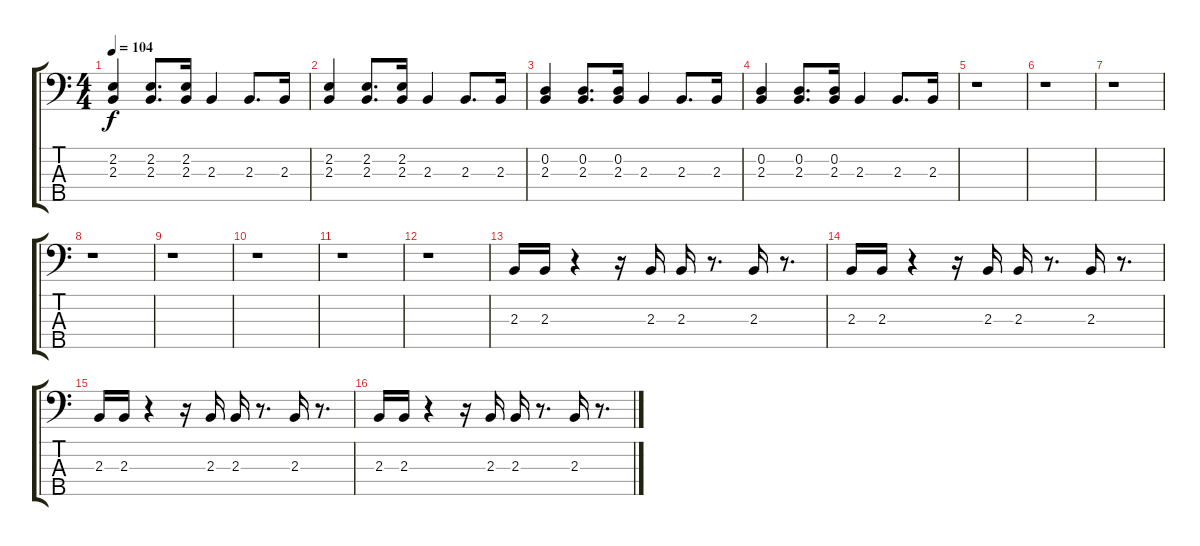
\track "" {instrument electricguitarmuted}
\staff {score tabs}
\tuning (G2 D2 A1 E1 B0) {hide}
\ts (4 4)
\tempo 104
\clef f4
\ks c
(2.2 2.3).4{dy f} (2.2 2.3).8{d} (2.2 2.3).16 2.3.4 2.3.8{d} 2.3.16 |
(2.2 2.3).4 (2.2 2.3).8{d} (2.2 2.3).16 2.3.4 2.3.8{d} 2.3.16 |
(0.2 2.3).4 (0.2 2.3).8{d} (0.2 2.3).16 2.3.4 2.3.8{d} 2.3.16 |
(0.2 2.3).4 (0.2 2.3).8{d} (0.2 2.3).16 2.3.4 2.3.8{d} 2.3.16 |
r.1 |
r.1 |
r.1 |
r.1 |
r.1 |
r.1 |
r.1 |
r.1 |
2.3.16 2.3.16 r.4 r.16 2.3.16 2.3.16 r.8{d} 2.3.16 r.8{d} |
2.3.16 2.3.16 r.4 r.16 2.3.16 2.3.16 r.8{d} 2.3.16 r.8{d} |
2.3.16 2.3.16 r.4 r.16 2.3.16 2.3.16 r.8{d} 2.3.16 r.8{d} |
2.3.16 2.3.16 r.4 r.16 2.3.16 2.3.16 r.8{d} 2.3.16 r.8{d}
